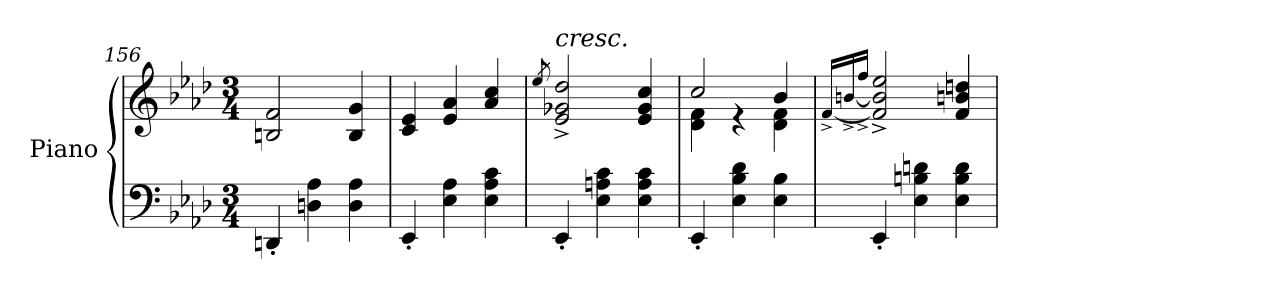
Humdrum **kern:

**kern	**kern
*part1	*part1
*staff2	*staff1
*I"Piano	*
*I'Pno	*
*clefF4	*clefG2
*k[b-e-a-d-]	*k[b-e-a-d-]
*M3/4	*M3/4
=156	=156
4DDn'/	2Bn/ 2f/
4Dn\ 4A-\	.
4D\ 4A-\	4B/ 4g/
=157	=157
4EE-'/	4c/ 4e-/
4E-\ 4A-\	4e-/ 4a-/
4E-\ 4A-\ 4c\	4a-/ 4cc/
=158	=158
.	8qee-/
!	!LO:TX:a:i:t=cresc.
4EE-'/	2e-/^ 2g-X/^ 2dd-/^
4E-\ 4An\ 4c\	.
4E-\ 4A\ 4c\	4e-/ 4g-/ 4cc/
!!LO:LB:g=z
=159	=159
*	*^
4EE-'/	2cc/	4d-\ 4f\
4E-\ 4B-\ 4d-\	.	4r
4E-\ 4B-\	4b-/	4d-\ 4f\
*	*v	*v
=160	=160
.	[16qf^/LL
.	[16qbn^/
.	16qff^/JJ
4EE-'/	2f/]^ 2b/]^ 2ee-/^
4E-\ 4Bn\ 4dn\	.
4E-\ 4B\ 4d\	4f/ 4bn/ 4ddn/
=	=
*-	*-
